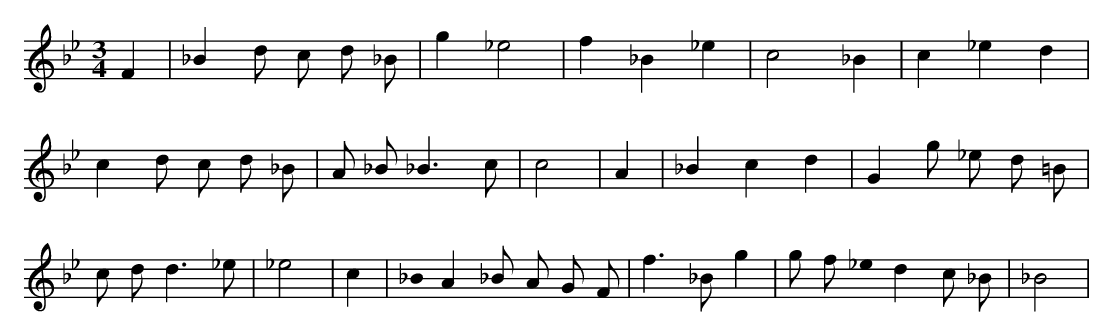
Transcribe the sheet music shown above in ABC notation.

X:1
M:3/4
L:1/8
K:Bb
F2 | _B2 d c d _B | g2 _e4 | f2 _B2 _e2 | c4 _B2 | c2 _e2 d2 | c2 d c d _B | A _B _B3 c | c4 | A2 | _B2 c2 d2 | G2 g _e d =B | c d d3 _e | _e4 | c2 | _B0 A2 _B A G F | f3 _B g2 | g f _e0 d2 c _B | _B4 |
